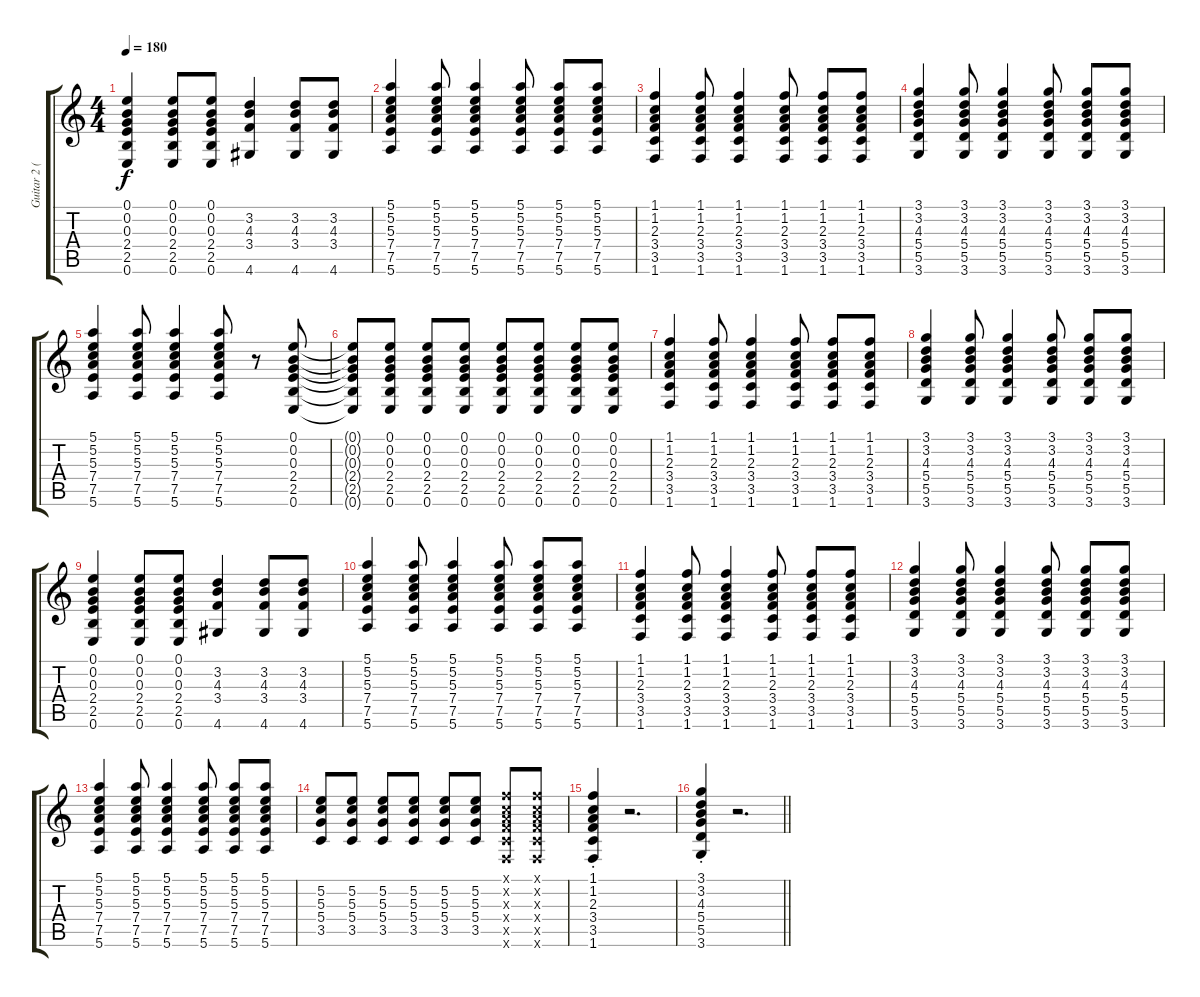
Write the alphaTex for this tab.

\track ("Guitar 2 (Distortion)" "Guitar 2 (") {instrument distortionguitar}
\staff {score tabs}
\tuning (E4 B3 G3 D3 A2 E2) {hide}
\ts (4 4)
\tempo 180
\clef g2
\ks c
(0.1 0.2 0.3 2.4 2.5 0.6).4{dy f} (0.1 0.2 0.3 2.4 2.5 0.6).8 (0.1 0.2 0.3 2.4 2.5 0.6).8 (3.2 4.3 3.4 4.6).4 (3.2 4.3 3.4 4.6).8 (3.2 4.3 3.4 4.6).8 |
(5.1 5.2 5.3 7.4 7.5 5.6).4 (5.1 5.2 5.3 7.4 7.5 5.6).8 (5.1 5.2 5.3 7.4 7.5 5.6).4 (5.1 5.2 5.3 7.4 7.5 5.6).8 (5.1 5.2 5.3 7.4 7.5 5.6).8 (5.1 5.2 5.3 7.4 7.5 5.6).8 |
(1.1 1.2 2.3 3.4 3.5 1.6).4 (1.1 1.2 2.3 3.4 3.5 1.6).8 (1.1 1.2 2.3 3.4 3.5 1.6).4 (1.1 1.2 2.3 3.4 3.5 1.6).8 (1.1 1.2 2.3 3.4 3.5 1.6).8 (1.1 1.2 2.3 3.4 3.5 1.6).8 |
(3.1 3.2 4.3 5.4 5.5 3.6).4 (3.1 3.2 4.3 5.4 5.5 3.6).8 (3.1 3.2 4.3 5.4 5.5 3.6).4 (3.1 3.2 4.3 5.4 5.5 3.6).8 (3.1 3.2 4.3 5.4 5.5 3.6).8 (3.1 3.2 4.3 5.4 5.5 3.6).8 |
(5.1 5.2 5.3 7.4 7.5 5.6).4 (5.1 5.2 5.3 7.4 7.5 5.6).8 (5.1 5.2 5.3 7.4 7.5 5.6).4 (5.1 5.2 5.3 7.4 7.5 5.6).8 r.8 (0.1 0.2 0.3 2.4 2.5 0.6).8 |
(0.1{t} 0.2{t} 0.3{t} 2.4{t} 2.5{t} 0.6{t}).8 (0.1 0.2 0.3 2.4 2.5 0.6).8 (0.1 0.2 0.3 2.4 2.5 0.6).8 (0.1 0.2 0.3 2.4 2.5 0.6).8 (0.1 0.2 0.3 2.4 2.5 0.6).8 (0.1 0.2 0.3 2.4 2.5 0.6).8 (0.1 0.2 0.3 2.4 2.5 0.6).8 (0.1 0.2 0.3 2.4 2.5 0.6).8 |
(1.1 1.2 2.3 3.4 3.5 1.6).4 (1.1 1.2 2.3 3.4 3.5 1.6).8 (1.1 1.2 2.3 3.4 3.5 1.6).4 (1.1 1.2 2.3 3.4 3.5 1.6).8 (1.1 1.2 2.3 3.4 3.5 1.6).8 (1.1 1.2 2.3 3.4 3.5 1.6).8 |
(3.1 3.2 4.3 5.4 5.5 3.6).4 (3.1 3.2 4.3 5.4 5.5 3.6).8 (3.1 3.2 4.3 5.4 5.5 3.6).4 (3.1 3.2 4.3 5.4 5.5 3.6).8 (3.1 3.2 4.3 5.4 5.5 3.6).8 (3.1 3.2 4.3 5.4 5.5 3.6).8 |
(0.1 0.2 0.3 2.4 2.5 0.6).4 (0.1 0.2 0.3 2.4 2.5 0.6).8 (0.1 0.2 0.3 2.4 2.5 0.6).8 (3.2 4.3 3.4 4.6).4 (3.2 4.3 3.4 4.6).8 (3.2 4.3 3.4 4.6).8 |
(5.1 5.2 5.3 7.4 7.5 5.6).4 (5.1 5.2 5.3 7.4 7.5 5.6).8 (5.1 5.2 5.3 7.4 7.5 5.6).4 (5.1 5.2 5.3 7.4 7.5 5.6).8 (5.1 5.2 5.3 7.4 7.5 5.6).8 (5.1 5.2 5.3 7.4 7.5 5.6).8 |
(1.1 1.2 2.3 3.4 3.5 1.6).4 (1.1 1.2 2.3 3.4 3.5 1.6).8 (1.1 1.2 2.3 3.4 3.5 1.6).4 (1.1 1.2 2.3 3.4 3.5 1.6).8 (1.1 1.2 2.3 3.4 3.5 1.6).8 (1.1 1.2 2.3 3.4 3.5 1.6).8 |
(3.1 3.2 4.3 5.4 5.5 3.6).4 (3.1 3.2 4.3 5.4 5.5 3.6).8 (3.1 3.2 4.3 5.4 5.5 3.6).4 (3.1 3.2 4.3 5.4 5.5 3.6).8 (3.1 3.2 4.3 5.4 5.5 3.6).8 (3.1 3.2 4.3 5.4 5.5 3.6).8 |
(5.1 5.2 5.3 7.4 7.5 5.6).4 (5.1 5.2 5.3 7.4 7.5 5.6).8 (5.1 5.2 5.3 7.4 7.5 5.6).4 (5.1 5.2 5.3 7.4 7.5 5.6).8 (5.1 5.2 5.3 7.4 7.5 5.6).8 (5.1 5.2 5.3 7.4 7.5 5.6).8 |
(5.2 5.3 5.4 3.5).8 (5.2 5.3 5.4 3.5).8 (5.2 5.3 5.4 3.5).8 (5.2 5.3 5.4 3.5).8 (5.2 5.3 5.4 3.5).8 (5.2 5.3 5.4 3.5).8 (1.1{x} 1.2{x} 2.3{x} 3.4{x} 3.5{x} 1.6{x}).8 (1.1{x} 1.2{x} 2.3{x} 3.4{x} 3.5{x} 1.6{x}).8 |
(1.1 1.2{st} 2.3{st} 3.4{st} 3.5{st} 1.6{st}).4 r.2{d} |
\barLineRight lightlight
(3.1 3.2{st} 4.3{st} 5.4{st} 5.5{st} 3.6{st}).4 r.2{d}
